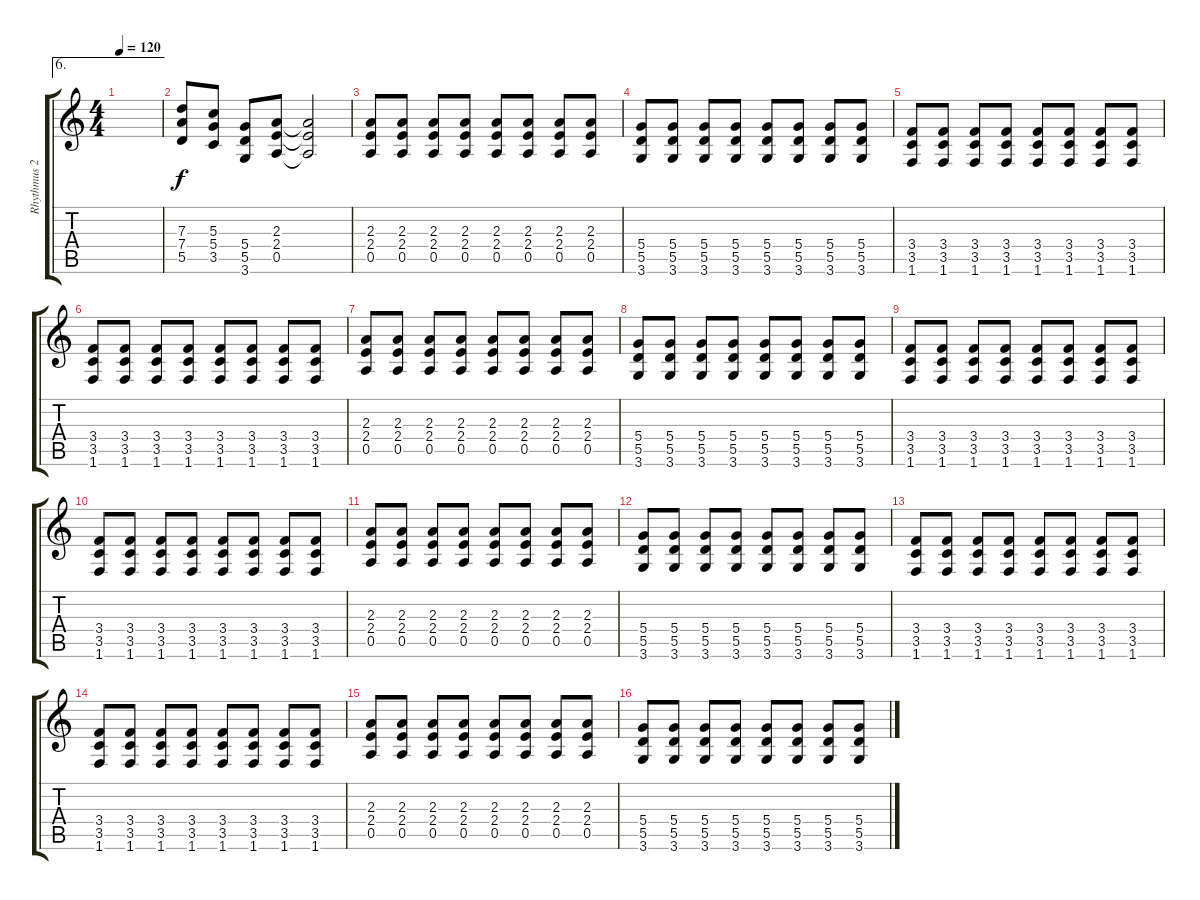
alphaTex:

\track ("Rhythmus 2" "Rhythmus 2") {instrument distortionguitar}
\staff {score tabs}
\tuning (E4 B3 G3 D3 A2 E2) {hide}
\ae 6
\ts (4 4)
\tempo 120
\clef g2
\ks c
|
(7.3 7.4 5.5).8 (5.3 5.4 3.5).8 (5.4 5.5 3.6).8 (2.3 2.4 0.5).8 (2.3{t} 2.4{t} 0.5{t}).2 |
(2.3 2.4 0.5).8 (2.3 2.4 0.5).8 (2.3 2.4 0.5).8 (2.3 2.4 0.5).8 (2.3 2.4 0.5).8 (2.3 2.4 0.5).8 (2.3 2.4 0.5).8 (2.3 2.4 0.5).8 |
(5.4 5.5 3.6).8 (5.4 5.5 3.6).8 (5.4 5.5 3.6).8 (5.4 5.5 3.6).8 (5.4 5.5 3.6).8 (5.4 5.5 3.6).8 (5.4 5.5 3.6).8 (5.4 5.5 3.6).8 |
(3.4 3.5 1.6).8 (3.4 3.5 1.6).8 (3.4 3.5 1.6).8 (3.4 3.5 1.6).8 (3.4 3.5 1.6).8 (3.4 3.5 1.6).8 (3.4 3.5 1.6).8 (3.4 3.5 1.6).8 |
(3.4 3.5 1.6).8 (3.4 3.5 1.6).8 (3.4 3.5 1.6).8 (3.4 3.5 1.6).8 (3.4 3.5 1.6).8 (3.4 3.5 1.6).8 (3.4 3.5 1.6).8 (3.4 3.5 1.6).8 |
(2.3 2.4 0.5).8 (2.3 2.4 0.5).8 (2.3 2.4 0.5).8 (2.3 2.4 0.5).8 (2.3 2.4 0.5).8 (2.3 2.4 0.5).8 (2.3 2.4 0.5).8 (2.3 2.4 0.5).8 |
(5.4 5.5 3.6).8 (5.4 5.5 3.6).8 (5.4 5.5 3.6).8 (5.4 5.5 3.6).8 (5.4 5.5 3.6).8 (5.4 5.5 3.6).8 (5.4 5.5 3.6).8 (5.4 5.5 3.6).8 |
(3.4 3.5 1.6).8 (3.4 3.5 1.6).8 (3.4 3.5 1.6).8 (3.4 3.5 1.6).8 (3.4 3.5 1.6).8 (3.4 3.5 1.6).8 (3.4 3.5 1.6).8 (3.4 3.5 1.6).8 |
(3.4 3.5 1.6).8 (3.4 3.5 1.6).8 (3.4 3.5 1.6).8 (3.4 3.5 1.6).8 (3.4 3.5 1.6).8 (3.4 3.5 1.6).8 (3.4 3.5 1.6).8 (3.4 3.5 1.6).8 |
(2.3 2.4 0.5).8 (2.3 2.4 0.5).8 (2.3 2.4 0.5).8 (2.3 2.4 0.5).8 (2.3 2.4 0.5).8 (2.3 2.4 0.5).8 (2.3 2.4 0.5).8 (2.3 2.4 0.5).8 |
(5.4 5.5 3.6).8 (5.4 5.5 3.6).8 (5.4 5.5 3.6).8 (5.4 5.5 3.6).8 (5.4 5.5 3.6).8 (5.4 5.5 3.6).8 (5.4 5.5 3.6).8 (5.4 5.5 3.6).8 |
(3.4 3.5 1.6).8 (3.4 3.5 1.6).8 (3.4 3.5 1.6).8 (3.4 3.5 1.6).8 (3.4 3.5 1.6).8 (3.4 3.5 1.6).8 (3.4 3.5 1.6).8 (3.4 3.5 1.6).8 |
(3.4 3.5 1.6).8 (3.4 3.5 1.6).8 (3.4 3.5 1.6).8 (3.4 3.5 1.6).8 (3.4 3.5 1.6).8 (3.4 3.5 1.6).8 (3.4 3.5 1.6).8 (3.4 3.5 1.6).8 |
(2.3 2.4 0.5).8 (2.3 2.4 0.5).8 (2.3 2.4 0.5).8 (2.3 2.4 0.5).8 (2.3 2.4 0.5).8 (2.3 2.4 0.5).8 (2.3 2.4 0.5).8 (2.3 2.4 0.5).8 |
(5.4 5.5 3.6).8 (5.4 5.5 3.6).8 (5.4 5.5 3.6).8 (5.4 5.5 3.6).8 (5.4 5.5 3.6).8 (5.4 5.5 3.6).8 (5.4 5.5 3.6).8 (5.4 5.5 3.6).8
